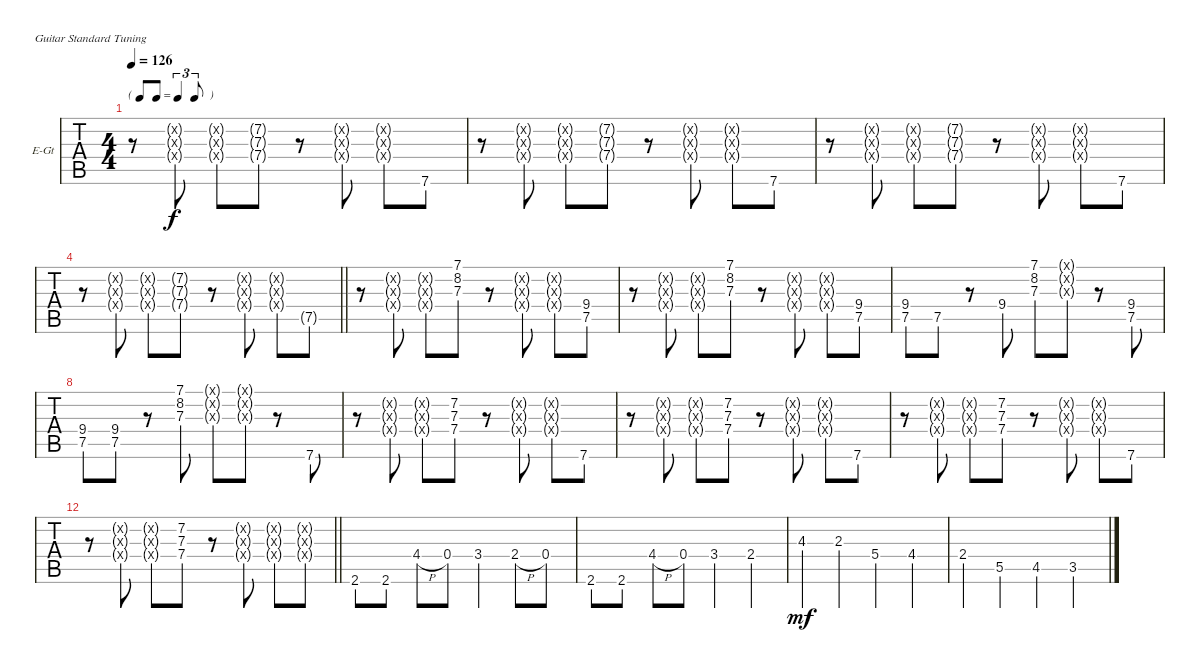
\bracketExtendMode nobrackets
\firstSystemTrackNameOrientation horizontal
\otherSystemsTrackNameOrientation horizontal
\defaultBarNumberDisplay FirstOfSystem
\track ("Tremelo" "E-Gt") {instrument electricguitarclean}
\staff {tabs}
\tuning (E4 B3 G3 D3 A2 E2)
\ts (4 4)
\tf triplet8th
\tempo 126
\clef g2
\scale
0.25
\ks d
r.8{dy f} (7.2{g x} 7.3{g x} 7.4{g x}).8 (7.2{g x} 7.3{g x} 7.4{g x}).8 (7.2{g} 7.3{g} 7.4{g}).8 r.8 (7.2{g x} 7.3{g x} 7.4{g x}).8 (7.2{g x} 7.3{g x} 7.4{g x}).8 7.6.8 |
\scale
0.25 r.8 (7.2{g x} 7.3{g x} 7.4{g x}).8 (7.2{g x} 7.3{g x} 7.4{g x}).8 (7.2{g} 7.3{g} 7.4{g}).8 r.8 (7.2{g x} 7.3{g x} 7.4{g x}).8 (7.2{g x} 7.3{g x} 7.4{g x}).8 7.6.8 |
\scale
0.25 r.8 (7.2{g x} 7.3{g x} 7.4{g x}).8 (7.2{g x} 7.3{g x} 7.4{g x}).8 (7.2{g} 7.3{g} 7.4{g}).8 r.8 (7.2{g x} 7.3{g x} 7.4{g x}).8 (7.2{g x} 7.3{g x} 7.4{g x}).8 7.6.8 |
\scale
0.25
\barLineRight lightlight
r.8 (7.2{g x} 7.3{g x} 7.4{g x}).8 (7.2{g x} 7.3{g x} 7.4{g x}).8 (7.2{g} 7.3{g} 7.4{g}).8 r.8 (7.2{g x} 7.3{g x} 7.4{g x}).8 (7.2{g x} 7.3{g x} 7.4{g x}).8 7.5{g}.8 |
\scale
0.25 r.8 (8.2{g x} 7.3{g x} 9.4{g x}).8 (8.2{g x} 7.3{g x} 9.4{g x}).8 (7.1 8.2 7.3).8 r.8 (8.2{g x} 7.3{g x} 9.4{g x}).8 (8.2{g x} 7.3{g x} 9.4{g x}).8 (9.4 7.5).8 |
\scale
0.25 r.8 (8.2{g x} 7.3{g x} 9.4{g x}).8 (8.2{g x} 7.3{g x} 9.4{g x}).8 (7.1 8.2 7.3).8 r.8 (8.2{g x} 7.3{g x} 9.4{g x}).8 (8.2{g x} 7.3{g x} 9.4{g x}).8 (9.4 7.5).8 |
\scale
0.25 (9.4 7.5).8 7.5.8 r.8 9.4.8 (7.1 8.2 7.3).8 (7.1{g x} 8.2{g x} 7.3{g x}).8 r.8 (9.4 7.5).8 |
\scale
0.25 (9.4 7.5).8 (9.4 7.5).8 r.8 (7.1 8.2 7.3).8 (7.1{g x} 8.2{g x} 7.3{g x}).8 (7.1{g x} 8.2{g x} 7.3{g x}).8 r.8 7.6.8 |
\scale
0.25 r.8 (7.2{g x} 7.3{g x} 7.4{g x}).8 (7.2{g x} 7.3{g x} 7.4{g x}).8 (7.2 7.3 7.4).8 r.8 (7.2{g x} 7.3{g x} 7.4{g x}).8 (7.2{g x} 7.3{g x} 7.4{g x}).8 7.6.8 |
\scale
0.25 r.8 (7.2{g x} 7.3{g x} 7.4{g x}).8 (7.2{g x} 7.3{g x} 7.4{g x}).8 (7.2 7.3 7.4).8 r.8 (7.2{g x} 7.3{g x} 7.4{g x}).8 (7.2{g x} 7.3{g x} 7.4{g x}).8 7.6.8 |
\scale
0.25 r.8 (7.2{g x} 7.3{g x} 7.4{g x}).8 (7.2{g x} 7.3{g x} 7.4{g x}).8 (7.2 7.3 7.4).8 r.8 (7.2{g x} 7.3{g x} 7.4{g x}).8 (7.2{g x} 7.3{g x} 7.4{g x}).8 7.6.8 |
\scale
0.25
\barLineRight lightlight
r.8 (7.2{g x} 7.3{g x} 7.4{g x}).8 (7.2{g x} 7.3{g x} 7.4{g x}).8 (7.2 7.3 7.4).8 r.8 (7.2{g x} 7.3{g x} 7.4{g x}).8 (7.2{g x} 7.3{g x} 7.4{g x}).8 (7.4{g x} 7.3{g x} 7.2{g x}).8 |
\scale
0.283019 2.6.8 2.6.8 4.4{h}.8 0.4.8 3.4.4 2.4{h}.8 0.4.8 |
\scale
0.264151 2.6.8 2.6.8 4.4{h}.8 0.4.8 3.4.4 2.4.4 |
\scale
0.226415 4.3.4{dy mf} 2.3.4 5.4.4 4.4.4 |
\scale
0.226415 2.4.4 5.5.4 4.5.4 3.5.4
